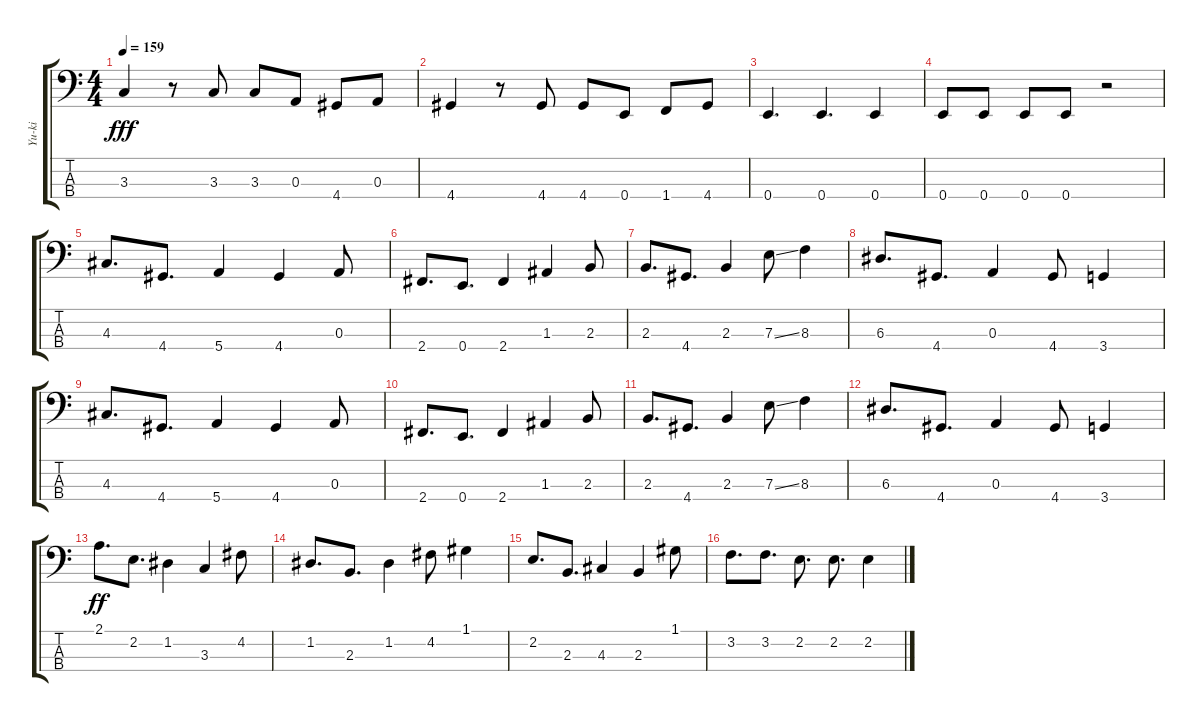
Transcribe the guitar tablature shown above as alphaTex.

\track ("Yu-ki" "Yu-ki") {instrument electricbassfinger}
\staff {score tabs}
\tuning (G2 D2 A1 E1) {hide}
\ts (4 4)
\tempo 159
\clef f4
\ks c
3.3.4{dy fff} r.8 3.3.8 3.3.8 0.3.8 4.4.8 0.3.8 |
4.4.4 r.8 4.4.8 4.4.8 0.4.8 1.4.8 4.4.8 |
0.4.4{d} 0.4.4{d} 0.4.4 |
0.4.8 0.4.8 0.4.8 0.4.8 r.2 |
4.3.8{d} 4.4.8{d} 5.4.4 4.4.4 0.3.8 |
2.4.8{d} 0.4.8{d} 2.4.4 1.3.4 2.3.8 |
2.3.8{d} 4.4.8{d} 2.3.4 7.3{ss}.8 8.3.4 |
6.3.8{d} 4.4.8{d} 0.3.4 4.4.8 3.4.4 |
4.3.8{d} 4.4.8{d} 5.4.4 4.4.4 0.3.8 |
2.4.8{d} 0.4.8{d} 2.4.4 1.3.4 2.3.8 |
2.3.8{d} 4.4.8{d} 2.3.4 7.3{ss}.8 8.3.4 |
6.3.8{d} 4.4.8{d} 0.3.4 4.4.8 3.4.4 |
2.1.8{d dy ff} 2.2.8{d} 1.2.4 3.3.4 4.2.8 |
1.2.8{d} 2.3.8{d} 1.2.4 4.2.8 1.1.4 |
2.2.8{d} 2.3.8{d} 4.3.4 2.3.4 1.1.8 |
3.2.8{d} 3.2.8{d} 2.2.8{d} 2.2.8{d} 2.2.4
